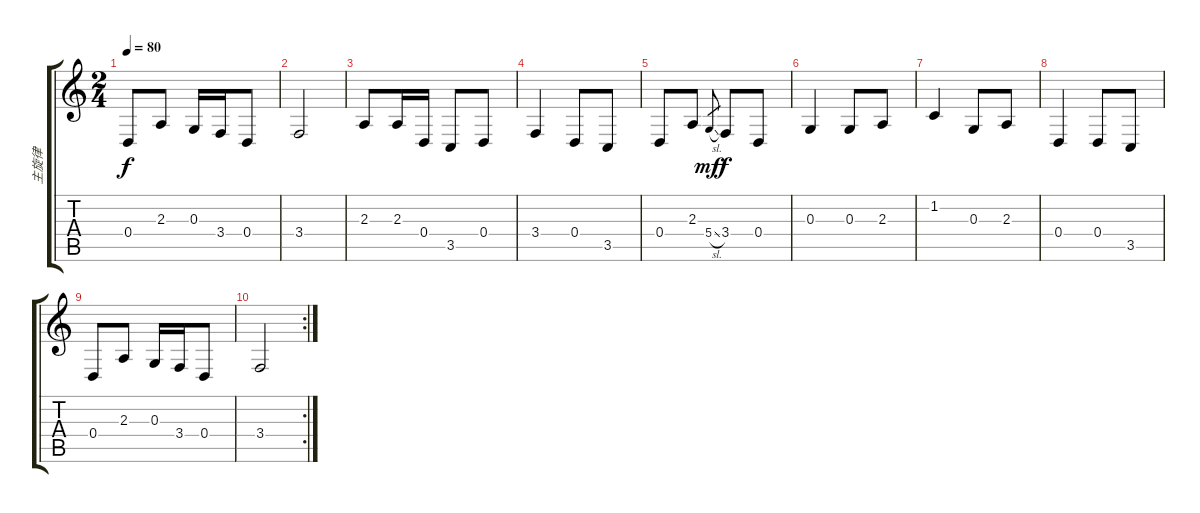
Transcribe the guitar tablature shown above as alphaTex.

\track ("主旋律" "主旋律") {instrument tangoaccordion}
\staff {score tabs}
\tuning (E4 B3 G3 D3 A2 E2) {hide}
\ts (2 4)
\tempo 80
\clef g2
\ks c
0.4.8{dy f} 2.3.8 0.3.16 3.4.16 0.4.8 |
3.4.2 |
2.3.8 2.3.16 0.4.16 3.5.8 0.4.8 |
3.4.4 0.4.8 3.5.8 |
0.4.8 2.3.8 5.4{sl}.8{gr dy mf} 3.4.8{dy f} 0.4.8 |
0.3.4 0.3.8 2.3.8 |
1.2.4 0.3.8 2.3.8 |
0.4.4 0.4.8 3.5.8 |
0.4.8 2.3.8 0.3.16 3.4.16 0.4.8 |
\rc 2
3.4.2
